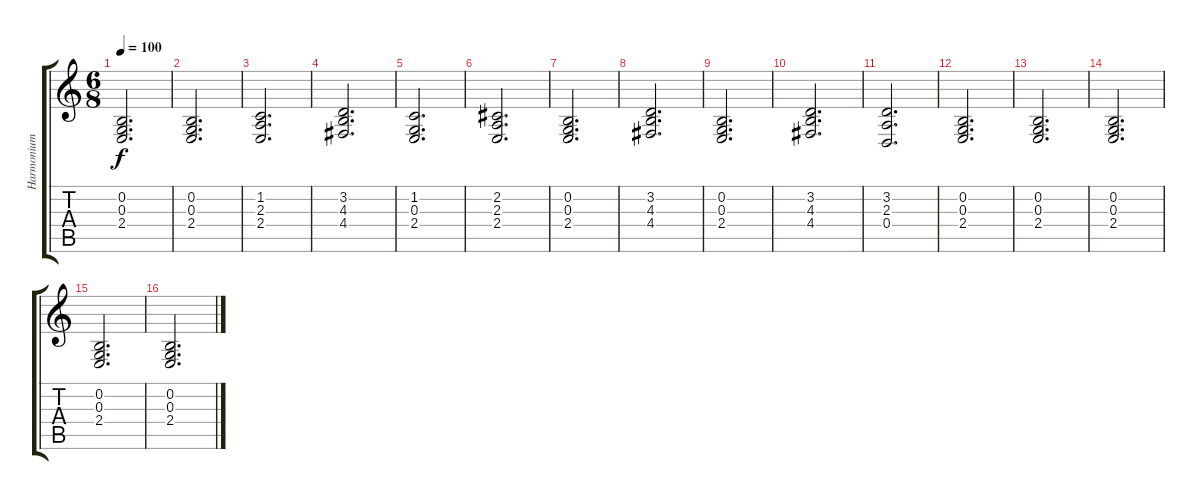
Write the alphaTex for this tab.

\track ("Harmonium" "Harmonium") {instrument reedorgan}
\staff {score tabs}
\tuning (E4 B3 G3 D3 A2 E2) {hide}
\ts (6 8)
\tempo 100
\clef g2
\ks c
(0.2 0.3 2.4).2{d dy f} |
(0.2 0.3 2.4).2{d} |
(1.2 2.3 2.4).2{d} |
(3.2 4.3 4.4).2{d} |
(1.2 0.3 2.4).2{d} |
(2.2 2.3 2.4).2{d} |
(0.2 0.3 2.4).2{d} |
(3.2 4.3 4.4).2{d} |
(0.2 0.3 2.4).2{d} |
(3.2 4.3 4.4).2{d} |
(3.2 2.3 0.4).2{d} |
(0.2 0.3 2.4).2{d} |
(0.2 0.3 2.4).2{d} |
(0.2 0.3 2.4).2{d} |
(0.2 0.3 2.4).2{d} |
(0.2 0.3 2.4).2{d}
